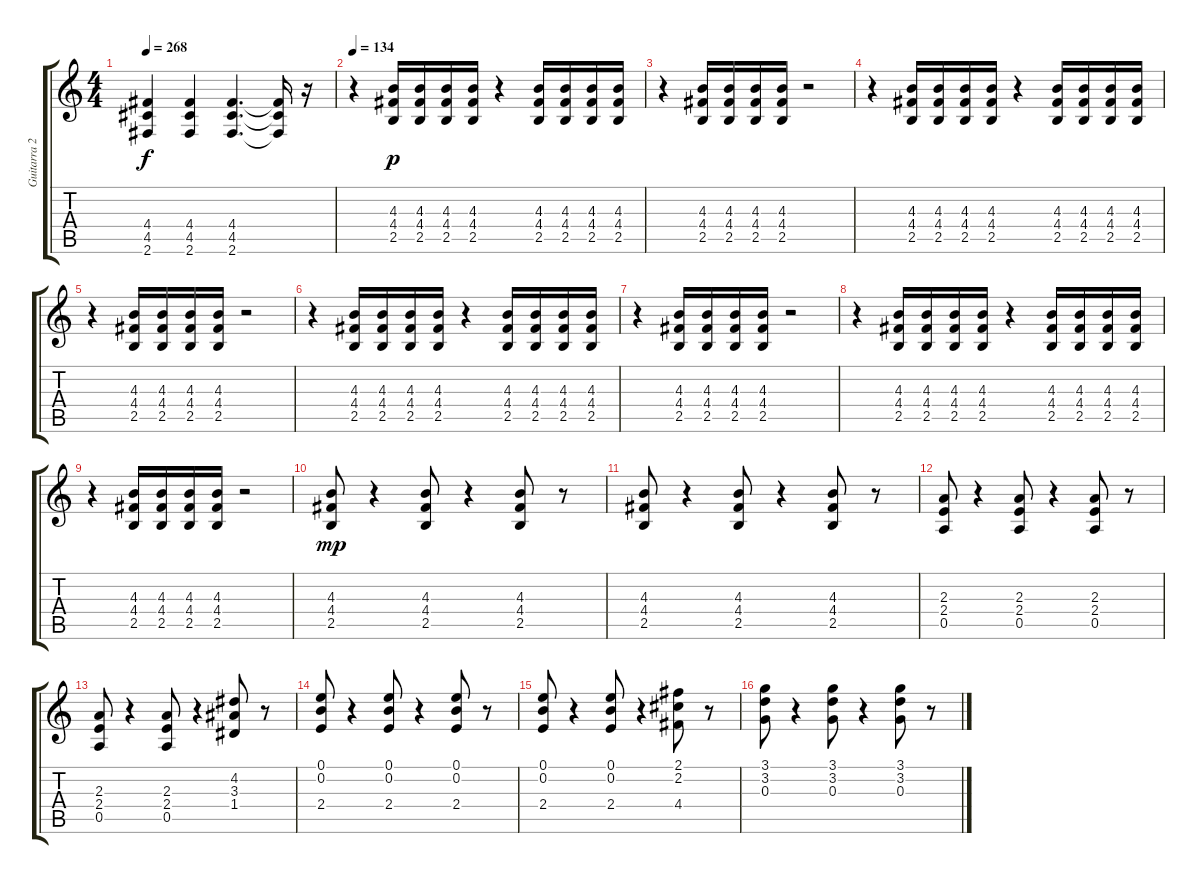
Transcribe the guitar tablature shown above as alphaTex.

\track ("Guitarra 2" "Guitarra 2") {instrument overdrivenguitar}
\staff {score tabs}
\tuning (E4 B3 G3 D3 A2 E2) {hide}
\ts (4 4)
\tempo 268
\clef g2
\ks c
(4.4 4.5 2.6).4{dy f} (4.4 4.5 2.6).4 (4.4 4.5 2.6).4{d} (4.4{t} 4.5{t} 2.6{t}).16 r.16 |
\tempo 134
r.4 (4.3 4.4 2.5).16{dy p} (4.3 4.4 2.5).16 (4.3 4.4 2.5).16 (4.3 4.4 2.5).16 r.4 (4.3 4.4 2.5).16 (4.3 4.4 2.5).16 (4.3 4.4 2.5).16 (4.3 4.4 2.5).16 |
r.4 (4.3 4.4 2.5).16 (4.3 4.4 2.5).16 (4.3 4.4 2.5).16 (4.3 4.4 2.5).16 r.2 |
r.4 (4.3 4.4 2.5).16 (4.3 4.4 2.5).16 (4.3 4.4 2.5).16 (4.3 4.4 2.5).16 r.4 (4.3 4.4 2.5).16 (4.3 4.4 2.5).16 (4.3 4.4 2.5).16 (4.3 4.4 2.5).16 |
r.4 (4.3 4.4 2.5).16 (4.3 4.4 2.5).16 (4.3 4.4 2.5).16 (4.3 4.4 2.5).16 r.2 |
r.4 (4.3 4.4 2.5).16 (4.3 4.4 2.5).16 (4.3 4.4 2.5).16 (4.3 4.4 2.5).16 r.4 (4.3 4.4 2.5).16 (4.3 4.4 2.5).16 (4.3 4.4 2.5).16 (4.3 4.4 2.5).16 |
r.4 (4.3 4.4 2.5).16 (4.3 4.4 2.5).16 (4.3 4.4 2.5).16 (4.3 4.4 2.5).16 r.2 |
r.4 (4.3 4.4 2.5).16 (4.3 4.4 2.5).16 (4.3 4.4 2.5).16 (4.3 4.4 2.5).16 r.4 (4.3 4.4 2.5).16 (4.3 4.4 2.5).16 (4.3 4.4 2.5).16 (4.3 4.4 2.5).16 |
r.4 (4.3 4.4 2.5).16 (4.3 4.4 2.5).16 (4.3 4.4 2.5).16 (4.3 4.4 2.5).16 r.2 |
(4.3 4.4 2.5).8{dy mp} r.4 (4.3 4.4 2.5).8 r.4 (4.3 4.4 2.5).8 r.8 |
(4.3 4.4 2.5).8 r.4 (4.3 4.4 2.5).8 r.4 (4.3 4.4 2.5).8 r.8 |
(2.3 2.4 0.5).8 r.4 (2.3 2.4 0.5).8 r.4 (2.3 2.4 0.5).8 r.8 |
(2.3 2.4 0.5).8 r.4 (2.3 2.4 0.5).8 r.4 (4.2 3.3 1.4).8 r.8 |
(0.1 0.2 2.4).8 r.4 (0.1 0.2 2.4).8 r.4 (0.1 0.2 2.4).8 r.8 |
(0.1 0.2 2.4).8 r.4 (0.1 0.2 2.4).8 r.4 (2.1 2.2 4.4).8 r.8 |
(3.1 3.2 0.3).8 r.4 (3.1 3.2 0.3).8 r.4 (3.1 3.2 0.3).8 r.8
